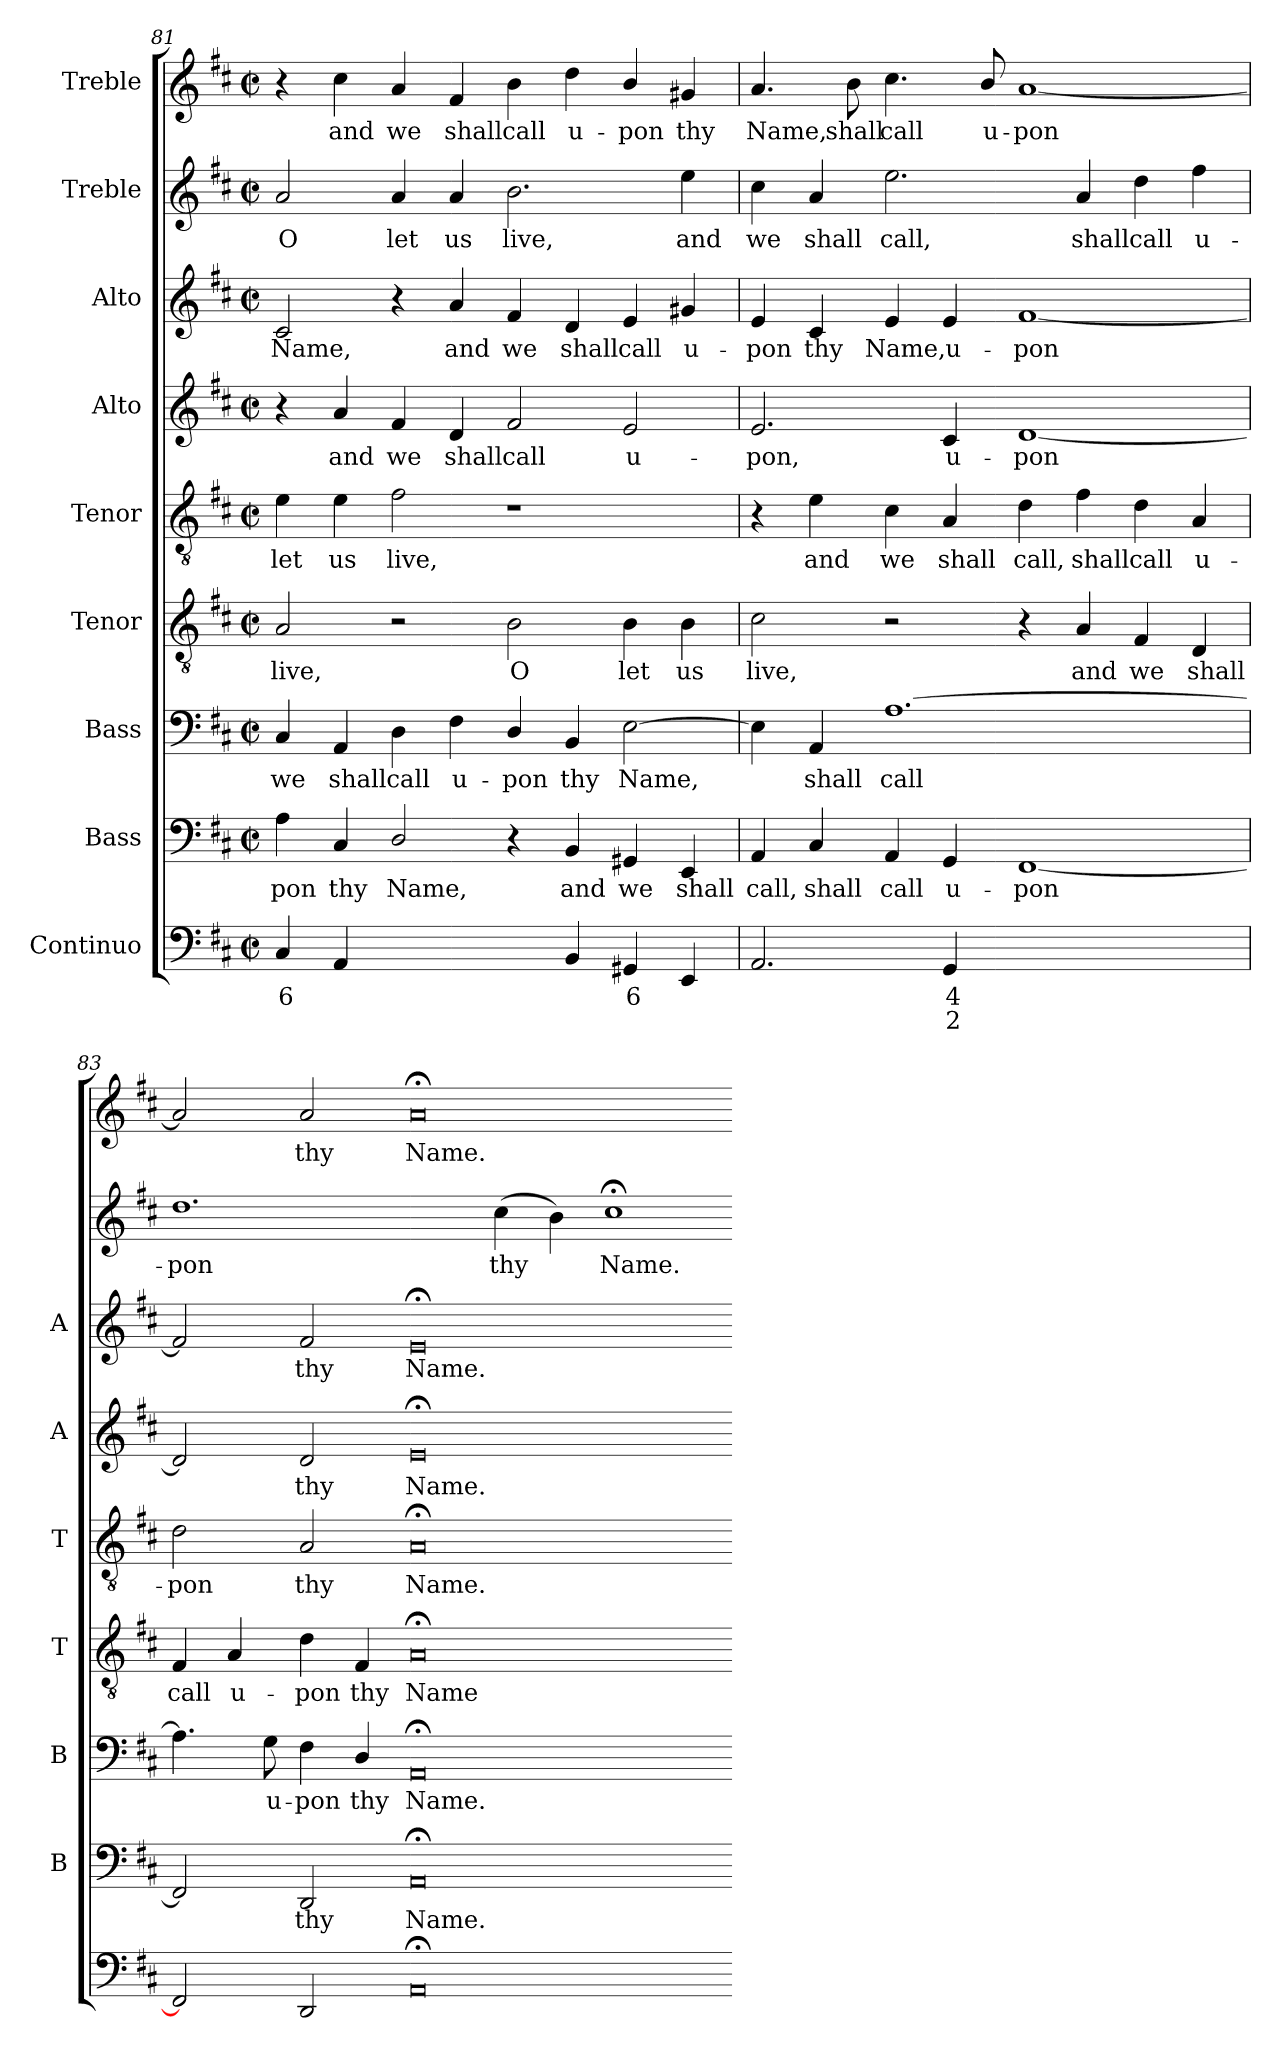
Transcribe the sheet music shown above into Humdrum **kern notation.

**kern	**text	**text	**kern	**text	**kern	**text	**kern	**text	**kern	**text	**kern	**text	**kern	**text	**kern	**text	**kern	**text
*part9	*part9	*part9	*part8	*part8	*part7	*part7	*part6	*part6	*part5	*part5	*part4	*part4	*part3	*part3	*part2	*part2	*part1	*part1
*staff9	*staff9	*staff9	*staff8	*staff8	*staff7	*staff7	*staff6	*staff6	*staff5	*staff5	*staff4	*staff4	*staff3	*staff3	*staff2	*staff2	*staff1	*staff1
*I"Continuo	*	*	*I"Bass	*	*I"Bass	*	*I"Tenor	*	*I"Tenor	*	*I"Alto	*	*I"Alto	*	*I"Treble	*	*I"Treble	*
*	*	*	*I'B	*	*I'B	*	*I'T	*	*I'T	*	*I'A	*	*I'A	*	*	*	*	*
!!LO:LB:g=z
*clefF4	*	*	*clefF4	*	*clefF4	*	*clefGv2	*	*clefGv2	*	*clefG2	*	*clefG2	*	*clefG2	*	*clefG2	*
*k[f#c#]	*	*	*k[f#c#]	*	*k[f#c#]	*	*k[f#c#]	*	*k[f#c#]	*	*k[f#c#]	*	*k[f#c#]	*	*k[f#c#]	*	*k[f#c#]	*
*D:	*	*	*D:	*	*D:	*	*D:	*	*D:	*	*D:	*	*D:	*	*D:	*	*D:	*
*M4/2	*	*	*M4/2	*	*M4/2	*	*M4/2	*	*M4/2	*	*M4/2	*	*M4/2	*	*M4/2	*	*M4/2	*
*met(c|)	*	*	*met(c|)	*	*met(c|)	*	*met(c|)	*	*met(c|)	*	*met(c|)	*	*met(c|)	*	*met(c|)	*	*met(c|)	*
=81	=81	=81	=81	=81	=81	=81	=81	=81	=81	=81	=81	=81	=81	=81	=81	=81	=81	=81
!	!LO:LY:b	!	!	!LO:LY:b	!	!LO:LY:b	!	!LO:LY:b	!	!LO:LY:b	!	!	!	!LO:LY:b	!	!LO:LY:b	!	!
4C#	6	.	4A	-pon	4C#	we	2A	live,	4e	let	4r	.	2c#	Name,	2a	O	4r	.
!	!	!	!	!LO:LY:b	!	!LO:LY:b	!	!	!	!LO:LY:b	!	!LO:LY:b	!	!	!	!	!	!LO:LY:b
4AA	.	.	4C#	thy	4AA	shall	.	.	4e	us	4a	and	.	.	.	.	4cc#	and
!	!	!	!	!LO:LY:b	!	!LO:LY:b	!	!	!	!LO:LY:b	!	!LO:LY:b	!	!	!	!LO:LY:b	!	!LO:LY:b
[2D/yy	.	.	2D/	Name,	4D	call	2r	.	2f#	live,	4f#	we	4r	.	4a	let	4a	we
!	!	!	!	!	!	!LO:LY:b	!	!	!	!	!	!LO:LY:b	!	!LO:LY:b	!	!LO:LY:b	!	!LO:LY:b
.	.	.	.	.	4F#	u-	.	.	.	.	4d	shall	4a	and	4a	us	4f#	shall
!	!LO:LY:b	!	!	!	!	!LO:LY:b	!	!LO:LY:b	!	!	!	!LO:LY:b	!	!LO:LY:b	!	!LO:LY:b	!	!LO:LY:b
4Dyy]	6	.	4r	.	4D/	-pon	2B	O	1r	.	2f#	call	4f#	we	2.b	live,	4b	call
!	!	!	!	!LO:LY:b	!	!LO:LY:b	!	!	!	!	!	!	!	!LO:LY:b	!	!	!	!LO:LY:b
4BB	.	.	4BB	and	4BB	thy	.	.	.	.	.	.	4d	shall	.	.	4dd	u-
!	!LO:LY:b	!	!	!LO:LY:b	!	!LO:LY:b	!	!LO:LY:b	!	!	!	!LO:LY:b	!	!LO:LY:b	!	!	!	!LO:LY:b
4GG#X	6	.	4GG#X	we	[2E	Name,	4B	let	.	.	2e	u-	4e	call	.	.	4b/	-pon
!	!	!	!	!LO:LY:b	!	!	!	!LO:LY:b	!	!	!	!	!	!LO:LY:b	!	!LO:LY:b	!	!LO:LY:b
4EE	.	.	4EE	shall	.	.	4B	us	.	.	.	.	4g#X	u-	4ee	and	4g#X	thy
=82	=82	=82	=82	=82	=82	=82	=82	=82	=82	=82	=82	=82	=82	=82	=82	=82	=82	=82
!	!	!	!	!LO:LY:b	!	!	!	!LO:LY:b	!	!	!	!LO:LY:b	!	!LO:LY:b	!	!LO:LY:b	!	!LO:LY:b
2.AA	.	.	4AA	call,	4E]	.	2c#	live,	4r	.	2.e	-pon,	4e	-pon	4cc#	we	4.a	Name,
!	!	!	!	!LO:LY:b	!	!LO:LY:b	!	!	!	!LO:LY:b	!	!	!	!LO:LY:b	!	!LO:LY:b	!	!
.	.	.	4C#	shall	4AA	shall	.	.	4e	and	.	.	4c#	thy	4a	shall	.	.
!	!	!	!	!	!	!	!	!	!	!	!	!	!	!	!	!	!	!LO:LY:b
.	.	.	.	.	.	.	.	.	.	.	.	.	.	.	.	.	8b	shall
!	!	!	!	!LO:LY:b	!	!LO:LY:b	!	!	!	!LO:LY:b	!	!	!	!LO:LY:b	!	!LO:LY:b	!	!LO:LY:b
.	.	.	4AA	call	[1.A	call	2r	.	4c#	we	.	.	4e	Name,	2.ee	call,	4.cc#	call
!	!LO:LY:b	!LO:LY:b	!	!LO:LY:b	!	!	!	!	!	!LO:LY:b	!	!LO:LY:b	!	!LO:LY:b	!	!	!	!
4GG	4	2	4GG	u-	.	.	.	.	4A	shall	4c#	u-	4e	u-	.	.	.	.
!	!	!	!	!	!	!	!	!	!	!	!	!	!	!	!	!	!	!LO:LY:b
.	.	.	.	.	.	.	.	.	.	.	.	.	.	.	.	.	8b/	u-
!	!LO:LY:b	!LO:LY:b	!	!LO:LY:b	!	!	!	!	!	!LO:LY:b	!	!LO:LY:b	!	!LO:LY:b	!	!	!	!LO:LY:b
[2FF#\yy	7	6	[1FF#	-pon	.	.	4r	.	4d	call,	[1d	-pon	[1f#	-pon	.	.	[1a	-pon
!	!	!	!	!	!	!	!	!LO:LY:b	!	!LO:LY:b	!	!	!	!	!	!LO:LY:b	!	!
.	.	.	.	.	.	.	4A	and	4f#	shall	.	.	.	.	4a	shall	.	.
!	!LO:LY:b	!	!	!	!	!	!	!LO:LY:b	!	!LO:LY:b	!	!	!	!	!	!LO:LY:b	!	!
2FF#\yy_	6	.	.	.	.	.	4F#	we	4d	call	.	.	.	.	4dd	call	.	.
!	!	!	!	!	!	!	!	!LO:LY:b	!	!LO:LY:b	!	!	!	!	!	!LO:LY:b	!	!
.	.	.	.	.	.	.	4D	shall	4A	u-	.	.	.	.	4ff#	u-	.	.
=83	=83	=83	=83	=83	=83	=83	=83	=83	=83	=83	=83	=83	=83	=83	=83	=83	=83	=83
!	!	!	!	!	!	!	!	!LO:LY:b	!	!LO:LY:b	!	!	!	!	!	!LO:LY:b	!	!
2FF#]	.	.	2FF#]	.	4.A]	.	4F#	call	2d	-pon	2d]	.	2f#]	.	1.dd	-pon	2a]	.
!	!	!	!	!	!	!	!	!LO:LY:b	!	!	!	!	!	!	!	!	!	!
.	.	.	.	.	.	.	4A	u-	.	.	.	.	.	.	.	.	.	.
!	!	!	!	!	!	!LO:LY:b	!	!	!	!	!	!	!	!	!	!	!	!
.	.	.	.	.	8G	u-	.	.	.	.	.	.	.	.	.	.	.	.
!	!	!	!	!LO:LY:b	!	!LO:LY:b	!	!LO:LY:b	!	!LO:LY:b	!	!LO:LY:b	!	!LO:LY:b	!	!	!	!LO:LY:b
2DD	.	.	2DD	thy	4F#	-pon	4d	-pon	2A	thy	2d	thy	2f#	thy	.	.	2a	thy
!	!	!	!	!	!	!LO:LY:b	!	!LO:LY:b	!	!	!	!	!	!	!	!	!	!
.	.	.	.	.	4D/	thy	4F#	thy	.	.	.	.	.	.	.	.	.	.
!	!	!	!	!LO:LY:b	!	!LO:LY:b	!	!LO:LY:b	!	!LO:LY:b	!	!LO:LY:b	!	!LO:LY:b	!	!	!	!LO:LY:b
0AA;<	.	.	0AA;<	Name.	0AA;<	Name.	0A;<	Name	0A;<	Name.	0e;<	Name.	0e;<	Name.	.	.	0a;<	Name.
!	!	!	!	!	!	!	!	!	!	!	!	!	!	!	!	!LO:LY:b	!	!
.	.	.	.	.	.	.	.	.	.	.	.	.	.	.	(>4cc#	thy	.	.
.	.	.	.	.	.	.	.	.	.	.	.	.	.	.	4b)	.	.	.
!	!	!	!	!	!	!	!	!	!	!	!	!	!	!	!	!LO:LY:b	!	!
.	.	.	.	.	.	.	.	.	.	.	.	.	.	.	1cc#;<	Name.	.	.
=-	=-	=-	=-	=-	=-	=-	=-	=-	=-	=-	=-	=-	=-	=-	=-	=-	=-	=-
*-	*-	*-	*-	*-	*-	*-	*-	*-	*-	*-	*-	*-	*-	*-	*-	*-	*-	*-
